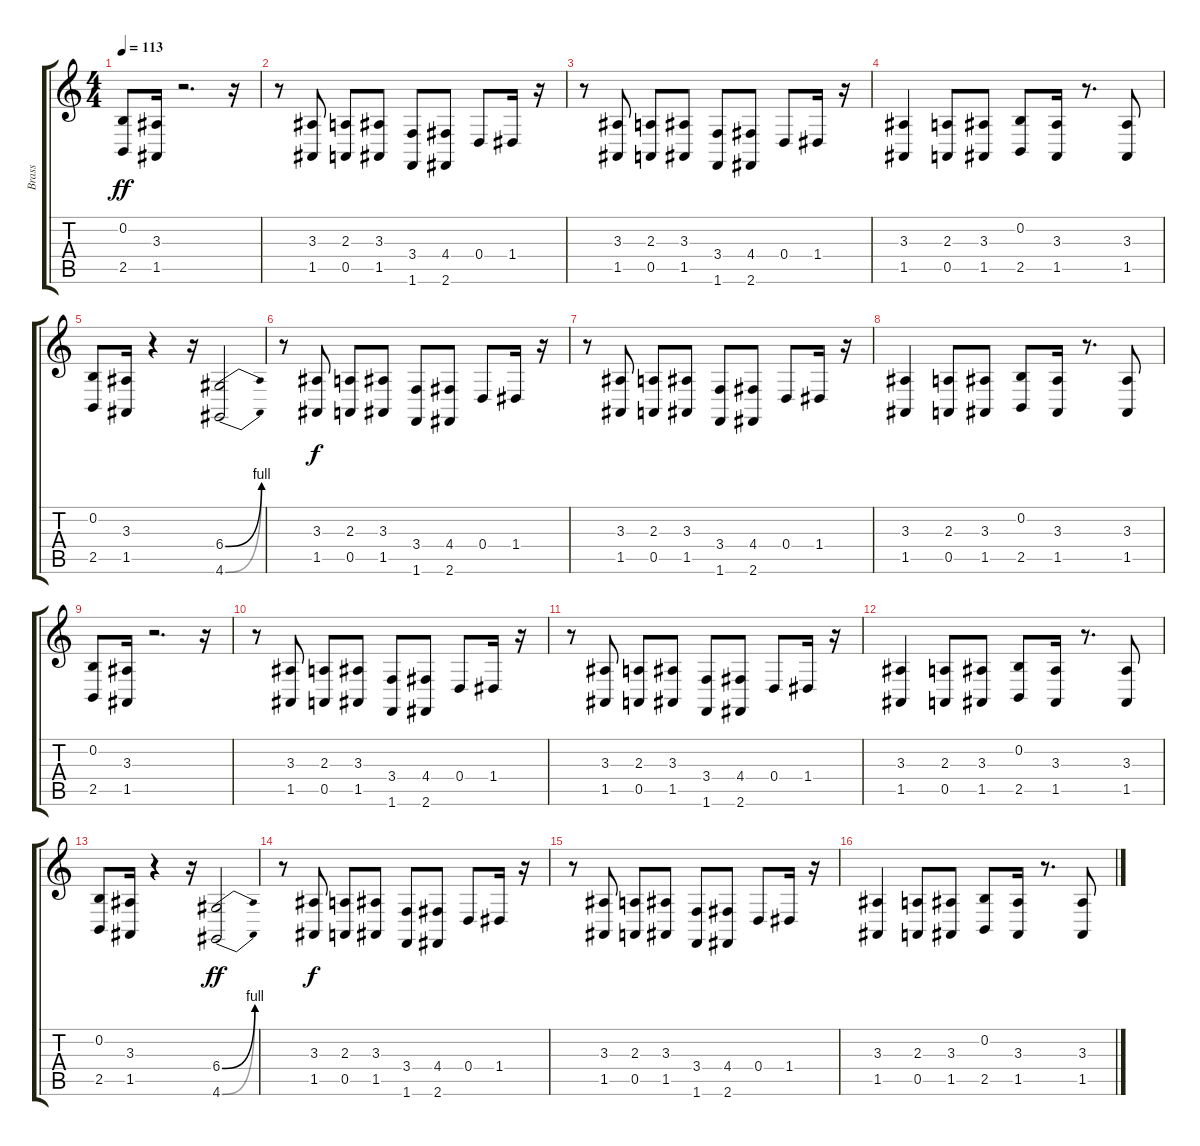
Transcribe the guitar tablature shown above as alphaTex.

\track ("Brass" "Brass") {instrument brasssection}
\staff {score tabs}
\tuning (E4 B3 G3 D3 A2 E2) {hide}
\ts (4 4)
\tempo 113
\clef g2
\ks c
(0.2 2.5).8{dy ff} (3.3 1.5).16 r.2{d} r.16 |
r.8 (3.3 1.5).8 (2.3 0.5).8 (3.3 1.5).8 (3.4 1.6).8 (4.4 2.6).8 0.4.8 1.4.16 r.16 |
r.8 (3.3 1.5).8 (2.3 0.5).8 (3.3 1.5).8 (3.4 1.6).8 (4.4 2.6).8 0.4.8 1.4.16 r.16 |
(3.3 1.5).4 (2.3 0.5).8 (3.3 1.5).8 (0.2 2.5).8 (3.3 1.5).16 r.8{d} (3.3 1.5).8 |
(0.2 2.5).8 (3.3 1.5).16 r.4 r.16 (6.4{be (bend 0 0 60 4)} 4.6{be (bend 0 0 60 4)}).2 |
r.8 (3.3 1.5).8{dy f} (2.3 0.5).8 (3.3 1.5).8 (3.4 1.6).8 (4.4 2.6).8 0.4.8 1.4.16 r.16 |
r.8 (3.3 1.5).8 (2.3 0.5).8 (3.3 1.5).8 (3.4 1.6).8 (4.4 2.6).8 0.4.8 1.4.16 r.16 |
(3.3 1.5).4 (2.3 0.5).8 (3.3 1.5).8 (0.2 2.5).8 (3.3 1.5).16 r.8{d} (3.3 1.5).8 |
(0.2 2.5).8 (3.3 1.5).16 r.2{d} r.16 |
r.8 (3.3 1.5).8 (2.3 0.5).8 (3.3 1.5).8 (3.4 1.6).8 (4.4 2.6).8 0.4.8 1.4.16 r.16 |
r.8 (3.3 1.5).8 (2.3 0.5).8 (3.3 1.5).8 (3.4 1.6).8 (4.4 2.6).8 0.4.8 1.4.16 r.16 |
(3.3 1.5).4 (2.3 0.5).8 (3.3 1.5).8 (0.2 2.5).8 (3.3 1.5).16 r.8{d} (3.3 1.5).8 |
(0.2 2.5).8 (3.3 1.5).16 r.4 r.16 (6.4{be (bend 0 0 60 4)} 4.6{be (bend 0 0 60 4)}).2{dy ff} |
r.8 (3.3 1.5).8{dy f} (2.3 0.5).8 (3.3 1.5).8 (3.4 1.6).8 (4.4 2.6).8 0.4.8 1.4.16 r.16 |
r.8 (3.3 1.5).8 (2.3 0.5).8 (3.3 1.5).8 (3.4 1.6).8 (4.4 2.6).8 0.4.8 1.4.16 r.16 |
(3.3 1.5).4 (2.3 0.5).8 (3.3 1.5).8 (0.2 2.5).8 (3.3 1.5).16 r.8{d} (3.3 1.5).8
